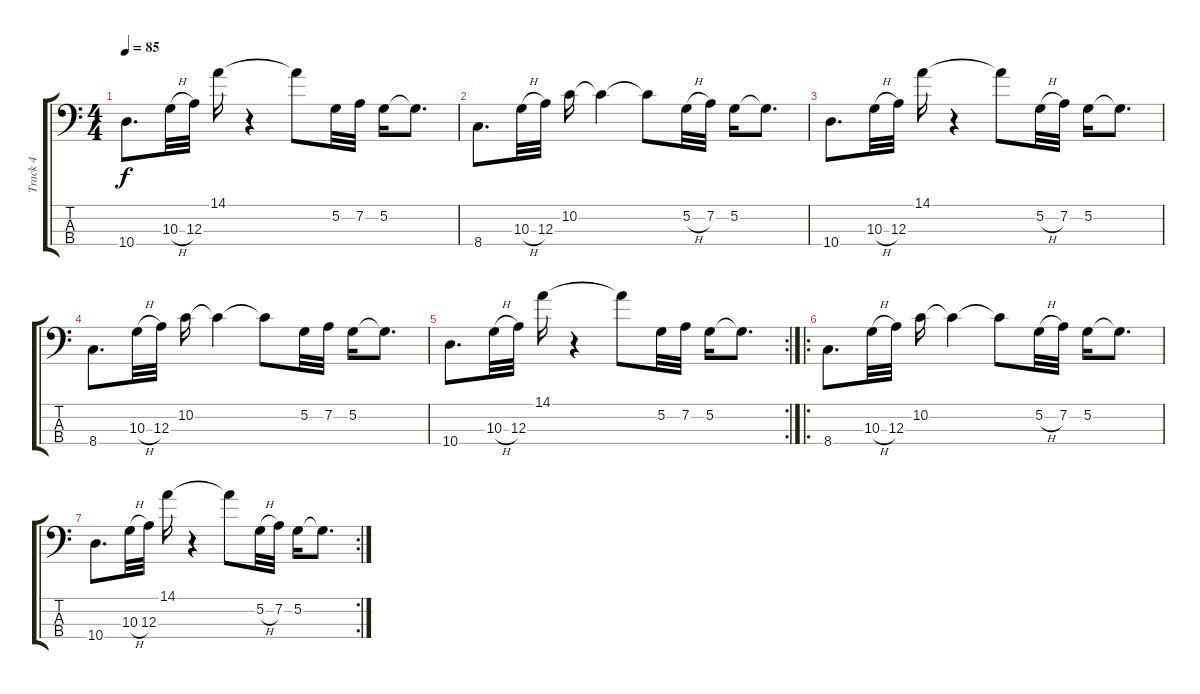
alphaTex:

\track ("Track 4" "Track 4") {instrument electricbassfinger}
\staff {score tabs}
\tuning (G2 D2 A1 E1) {hide}
\ts (4 4)
\tempo 85
\clef f4
\ks c
10.4.8{d dy f} 10.3{h}.32 12.3.32 14.1.16 r.4 14.1{t}.8 5.2.32 7.2.32 5.2.16 5.2{t}.8{d} |
8.4.8{d} 10.3{h}.32 12.3.32 10.2.16 10.2{t}.4 10.2{t}.8 5.2{h}.32 7.2.32 5.2.16 5.2{t}.8{d} |
10.4.8{d} 10.3{h}.32 12.3.32 14.1.16 r.4 14.1{t}.8 5.2{h}.32 7.2.32 5.2.16 5.2{t}.8{d} |
8.4.8{d} 10.3{h}.32 12.3.32 10.2.16 10.2{t}.4 10.2{t}.8 5.2.32 7.2.32 5.2.16 5.2{t}.8{d} |
\rc 2
10.4.8{d} 10.3{h}.32 12.3.32 14.1.16 r.4 14.1{t}.8 5.2.32 7.2.32 5.2.16 5.2{t}.8{d} |
\ro
8.4.8{d} 10.3{h}.32 12.3.32 10.2.16 10.2{t}.4 10.2{t}.8 5.2{h}.32 7.2.32 5.2.16 5.2{t}.8{d} |
\rc 2
10.4.8{d} 10.3{h}.32 12.3.32 14.1.16 r.4 14.1{t}.8 5.2{h}.32 7.2.32 5.2.16 5.2{t}.8{d}
